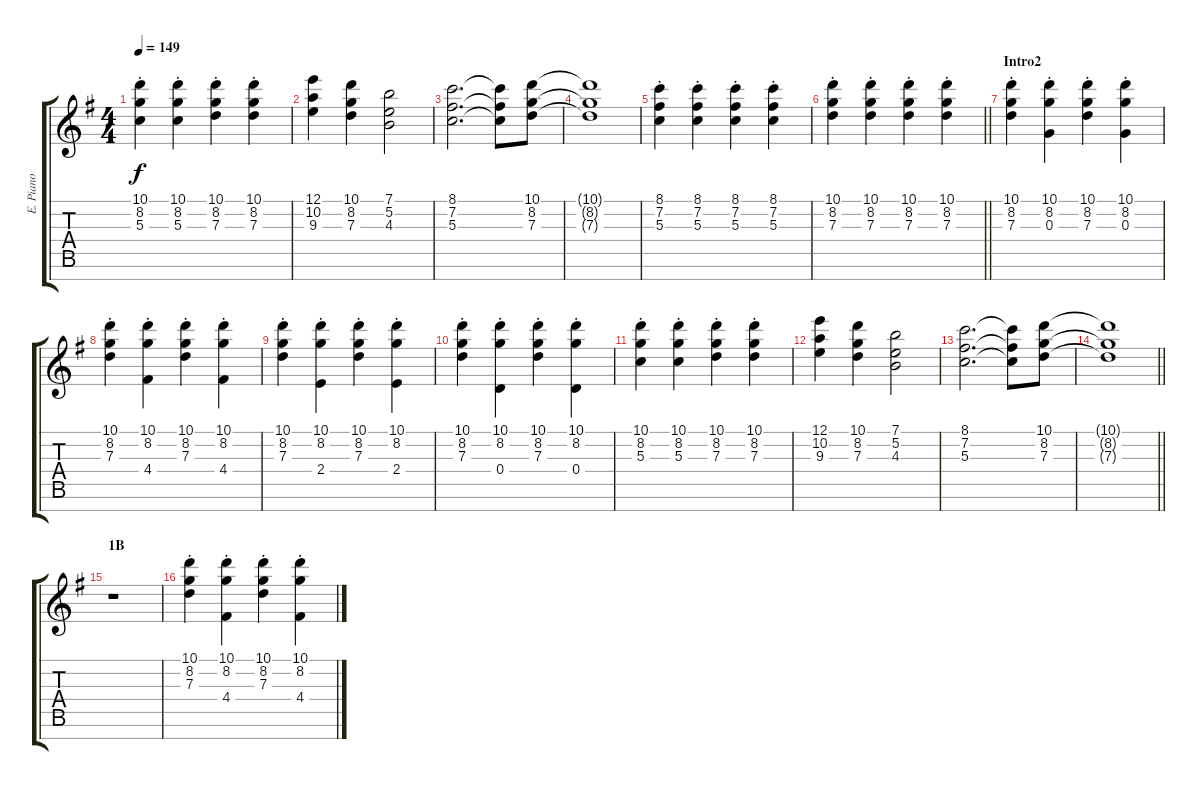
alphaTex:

\track ("E. Piano" "E. Piano") {instrument electricpiano1}
\staff {score tabs}
\tuning (E5 B4 G4 D4 A3 E3 B2) {hide}
\ts (4 4)
\tempo 149
\clef g2
\ks g
(10.1{st} 8.2{st} 5.3{st}).4{dy f} (10.1{st} 8.2{st} 5.3{st}).4 (10.1{st} 8.2{st} 7.3{st}).4 (10.1{st} 8.2{st} 7.3{st}).4 |
(12.1 10.2 9.3).4 (10.1 8.2 7.3).4 (7.1 5.2 4.3).2 |
(8.1 7.2 5.3).2{d} (8.1{t} 7.2{t} 5.3{t}).8 (10.1 8.2 7.3).8 |
(10.1{t} 8.2{t} 7.3{t}).1 |
(8.1{st} 7.2{st} 5.3{st}).4 (8.1{st} 7.2{st} 5.3{st}).4 (8.1{st} 7.2{st} 5.3{st}).4 (8.1{st} 7.2{st} 5.3{st}).4 |
\barLineRight lightlight
(10.1{st} 8.2{st} 7.3{st}).4 (10.1{st} 8.2{st} 7.3{st}).4 (10.1{st} 8.2{st} 7.3{st}).4 (10.1{st} 8.2{st} 7.3{st}).4 |
\section ("" "Intro2")
(10.1{st} 8.2{st} 7.3{st}).4 (10.1{st} 8.2{st} 0.3{st}).4 (10.1{st} 8.2{st} 7.3{st}).4 (10.1{st} 8.2{st} 0.3{st}).4 |
(10.1{st} 8.2{st} 7.3{st}).4 (10.1{st} 8.2{st} 4.4{st}).4 (10.1{st} 8.2{st} 7.3{st}).4 (10.1{st} 8.2{st} 4.4{st}).4 |
(10.1{st} 8.2{st} 7.3{st}).4 (10.1{st} 8.2{st} 2.4{st}).4 (10.1{st} 8.2{st} 7.3{st}).4 (10.1{st} 8.2{st} 2.4{st}).4 |
(10.1{st} 8.2{st} 7.3{st}).4 (10.1{st} 8.2{st} 0.4{st}).4 (10.1{st} 8.2{st} 7.3{st}).4 (10.1{st} 8.2{st} 0.4{st}).4 |
(10.1{st} 8.2{st} 5.3{st}).4 (10.1{st} 8.2{st} 5.3{st}).4 (10.1{st} 8.2{st} 7.3{st}).4 (10.1{st} 8.2{st} 7.3{st}).4 |
(12.1 10.2 9.3).4 (10.1 8.2 7.3).4 (7.1 5.2 4.3).2 |
(8.1 7.2 5.3).2{d} (8.1{t} 7.2{t} 5.3{t}).8 (10.1 8.2 7.3).8 |
\barLineRight lightlight
(10.1{t} 8.2{t} 7.3{t}).1 |
\section ("" "1B")
r.1 |
(10.1{st} 8.2{st} 7.3{st}).4 (10.1{st} 8.2{st} 4.4).4 (10.1{st} 8.2{st} 7.3{st}).4 (10.1{st} 8.2{st} 4.4).4
